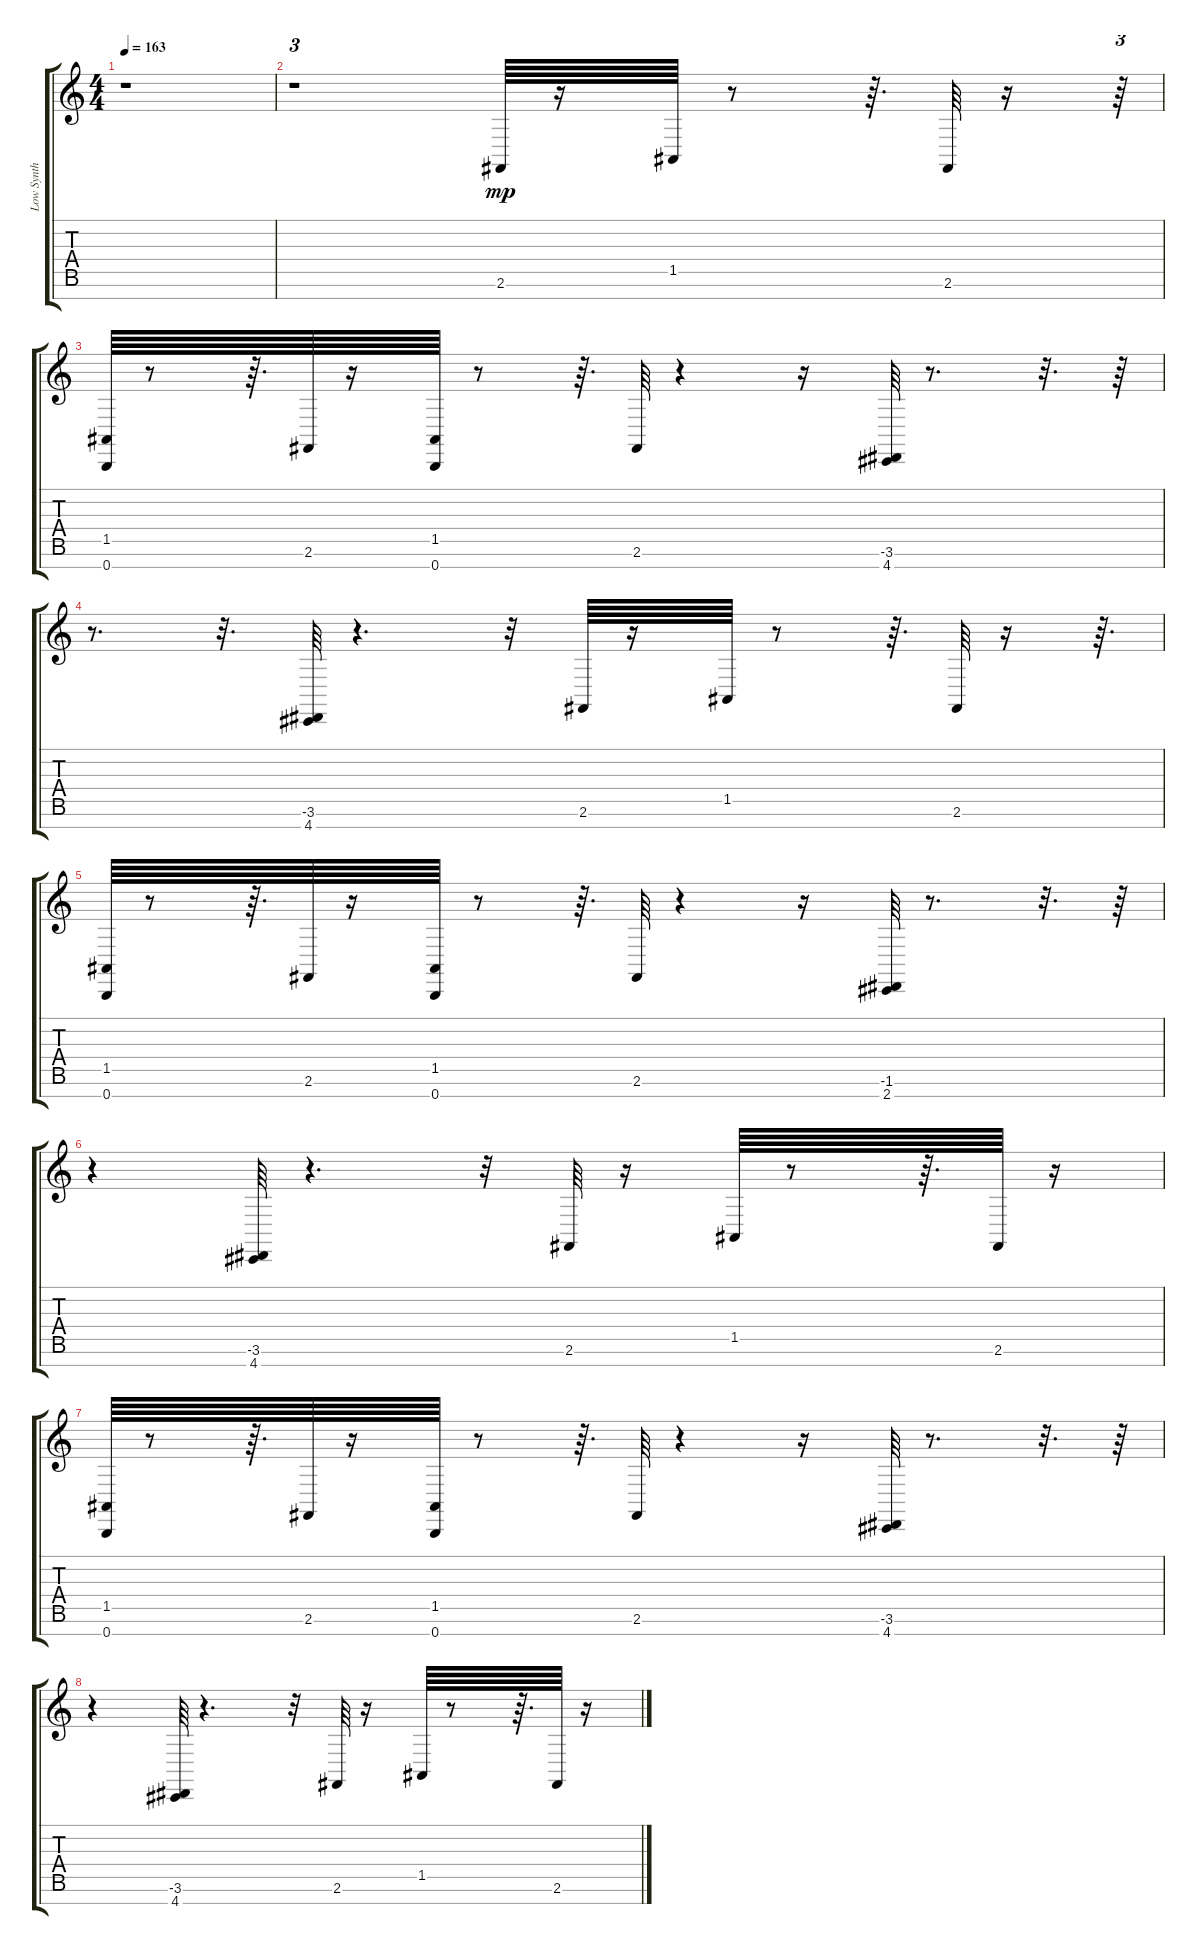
\track ("Low Synth" "Low Synth") {instrument acousticgrandpiano}
\staff {score tabs}
\tuning (E4 B3 G3 D3 A2 E2 B1) {hide}
\ts (4 4)
\tempo 163
\clef g2
\ks c
r.1{dy mp instrument acousticgrandpiano} |
r.1{tu (3 2)} 2.6.64 r.16 1.5.64 r.8 r.64{d} 2.6.64 r.16 r.64{tu (3 2)} |
(1.5 0.7).64 r.8 r.64{d} 2.6.64 r.16 (1.5 0.7).64 r.8 r.64{d} 2.6.64 r.4 r.16 (-3.6 4.7).64 r.8{d} r.32{d} r.64 |
r.8{d} r.32{d} (-3.6 4.7).64 r.4{d} r.32 2.6.64 r.16 1.5.64 r.8 r.64{d} 2.6.64 r.16 r.64{d} |
(1.5 0.7).64 r.8 r.64{d} 2.6.64 r.16 (1.5 0.7).64 r.8 r.64{d} 2.6.64 r.4 r.16 (-1.6 2.7).64 r.8{d} r.32{d} r.64 |
r.4 (-3.6 4.7).64 r.4{d} r.32 2.6.64 r.16 1.5.64 r.8 r.64{d} 2.6.64 r.16 |
(1.5 0.7).64 r.8 r.64{d} 2.6.64 r.16 (1.5 0.7).64 r.8 r.64{d} 2.6.64 r.4 r.16 (-3.6 4.7).64 r.8{d} r.32{d} r.64 |
r.4 (-3.6 4.7).64 r.4{d} r.32 2.6.64 r.16 1.5.64 r.8 r.64{d} 2.6.64 r.16
